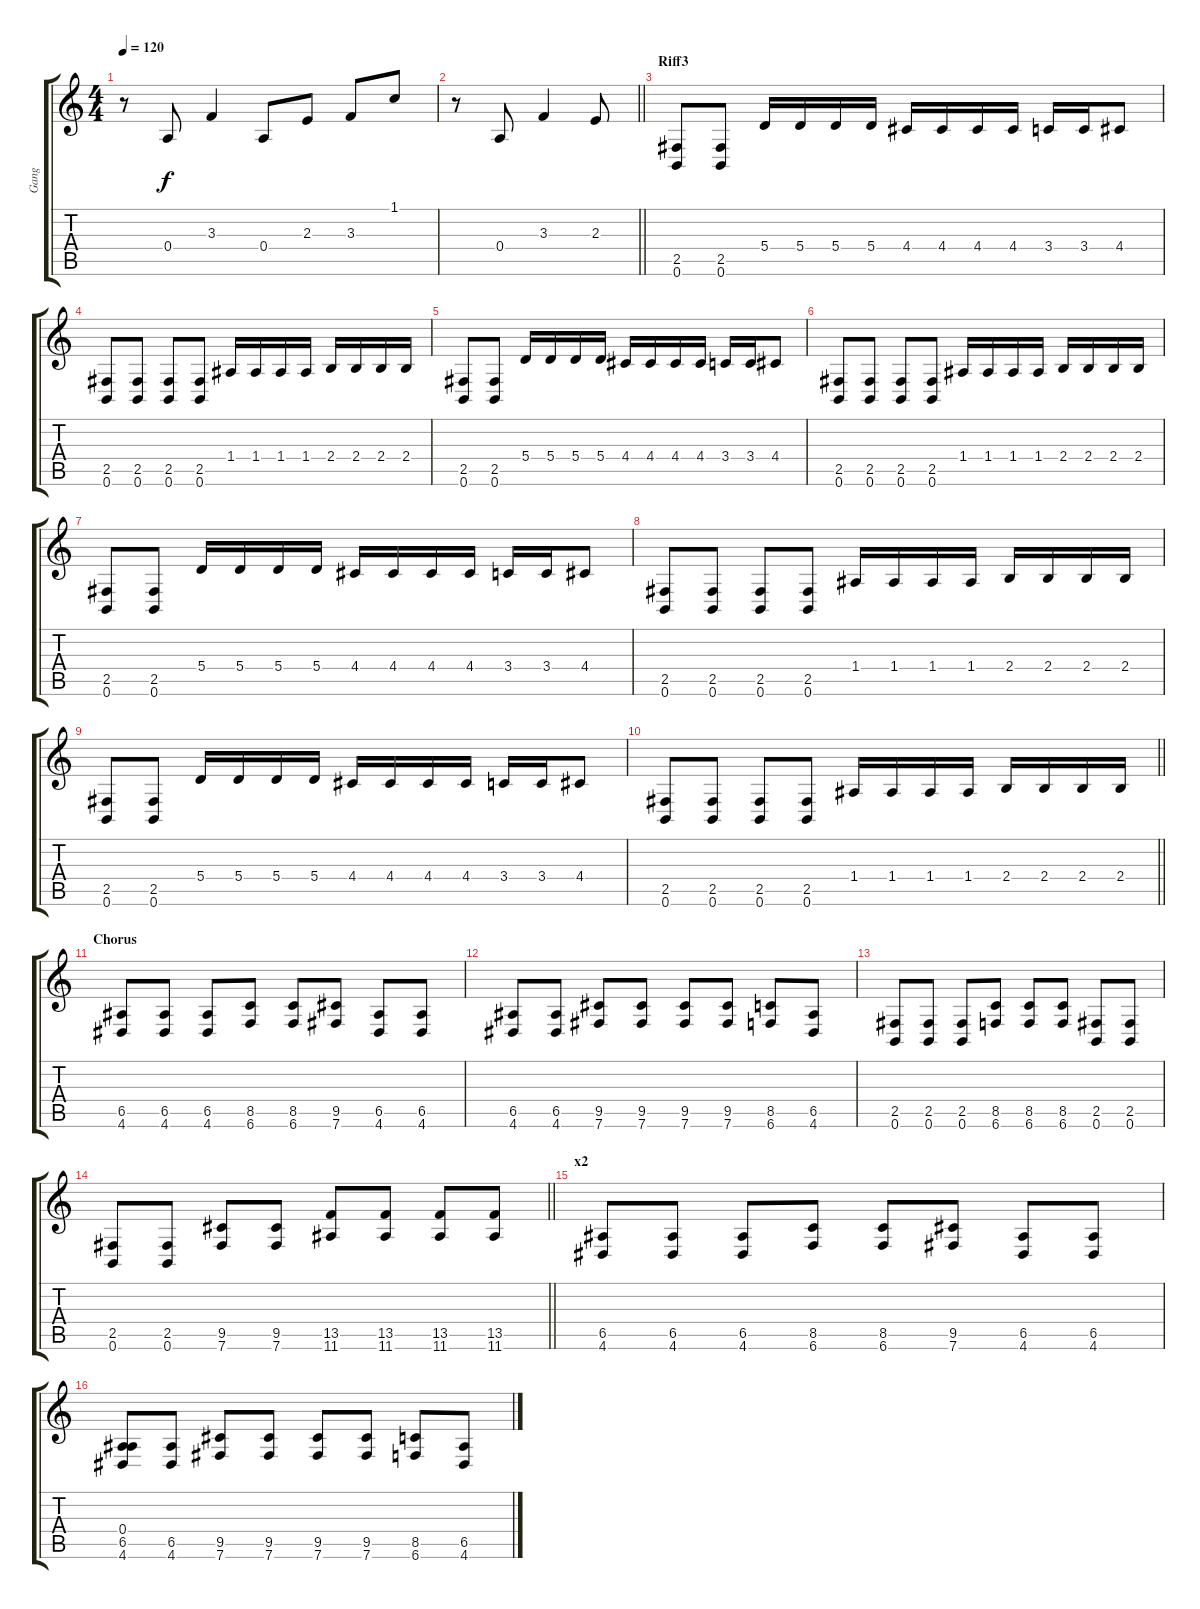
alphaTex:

\track ("Gang" "Gang") {instrument distortionguitar}
\staff {score tabs}
\tuning (B3 Gb3 D3 A2 E2 B1) {hide}
\ts (4 4)
\tempo 120
\clef g2
\ks c
r.8{dy f} 0.4.8 3.3.4 0.4.8 2.3.8 3.3.8 1.1.8 |
\barLineRight lightlight
r.8 0.4.8 3.3.4 2.3.8 |
\section ("" "Riff3")
(2.5 0.6).8{instrument distortionguitar} (2.5 0.6).8 5.4.16 5.4.16 5.4.16 5.4.16 4.4.16 4.4.16 4.4.16 4.4.16 3.4.16 3.4.16 4.4.8 |
(2.5 0.6).8 (2.5 0.6).8 (2.5 0.6).8 (2.5 0.6).8 1.4.16 1.4.16 1.4.16 1.4.16 2.4.16 2.4.16 2.4.16 2.4.16 |
(2.5 0.6).8{instrument distortionguitar} (2.5 0.6).8 5.4.16 5.4.16 5.4.16 5.4.16 4.4.16 4.4.16 4.4.16 4.4.16 3.4.16 3.4.16 4.4.8 |
(2.5 0.6).8 (2.5 0.6).8 (2.5 0.6).8 (2.5 0.6).8 1.4.16 1.4.16 1.4.16 1.4.16 2.4.16 2.4.16 2.4.16 2.4.16 |
(2.5 0.6).8{instrument distortionguitar} (2.5 0.6).8 5.4.16 5.4.16 5.4.16 5.4.16 4.4.16 4.4.16 4.4.16 4.4.16 3.4.16 3.4.16 4.4.8 |
(2.5 0.6).8 (2.5 0.6).8 (2.5 0.6).8 (2.5 0.6).8 1.4.16 1.4.16 1.4.16 1.4.16 2.4.16 2.4.16 2.4.16 2.4.16 |
(2.5 0.6).8{instrument distortionguitar} (2.5 0.6).8 5.4.16 5.4.16 5.4.16 5.4.16 4.4.16 4.4.16 4.4.16 4.4.16 3.4.16 3.4.16 4.4.8 |
\barLineRight lightlight
(2.5 0.6).8 (2.5 0.6).8 (2.5 0.6).8 (2.5 0.6).8 1.4.16 1.4.16 1.4.16 1.4.16 2.4.16 2.4.16 2.4.16 2.4.16 |
\section ("" "Chorus")
(6.5 4.6).8 (6.5 4.6).8 (6.5 4.6).8 (8.5 6.6).8 (8.5 6.6).8 (9.5 7.6).8 (6.5 4.6).8 (6.5 4.6).8 |
(6.5 4.6).8 (6.5 4.6).8 (9.5 7.6).8 (9.5 7.6).8 (9.5 7.6).8 (9.5 7.6).8 (8.5 6.6).8 (6.5 4.6).8 |
(2.5 0.6).8 (2.5 0.6).8 (2.5 0.6).8 (8.5 6.6).8 (8.5 6.6).8 (8.5 6.6).8 (2.5 0.6).8 (2.5 0.6).8 |
\barLineRight lightlight
(2.5 0.6).8 (2.5 0.6).8 (9.5 7.6).8 (9.5 7.6).8 (13.5 11.6).8 (13.5 11.6).8 (13.5 11.6).8 (13.5 11.6).8 |
\section ("" "x2")
(6.5 4.6).8 (6.5 4.6).8 (6.5 4.6).8 (8.5 6.6).8 (8.5 6.6).8 (9.5 7.6).8 (6.5 4.6).8 (6.5 4.6).8 |
(0.4 6.5 4.6).8 (6.5 4.6).8 (9.5 7.6).8 (9.5 7.6).8 (9.5 7.6).8 (9.5 7.6).8 (8.5 6.6).8 (6.5 4.6).8
